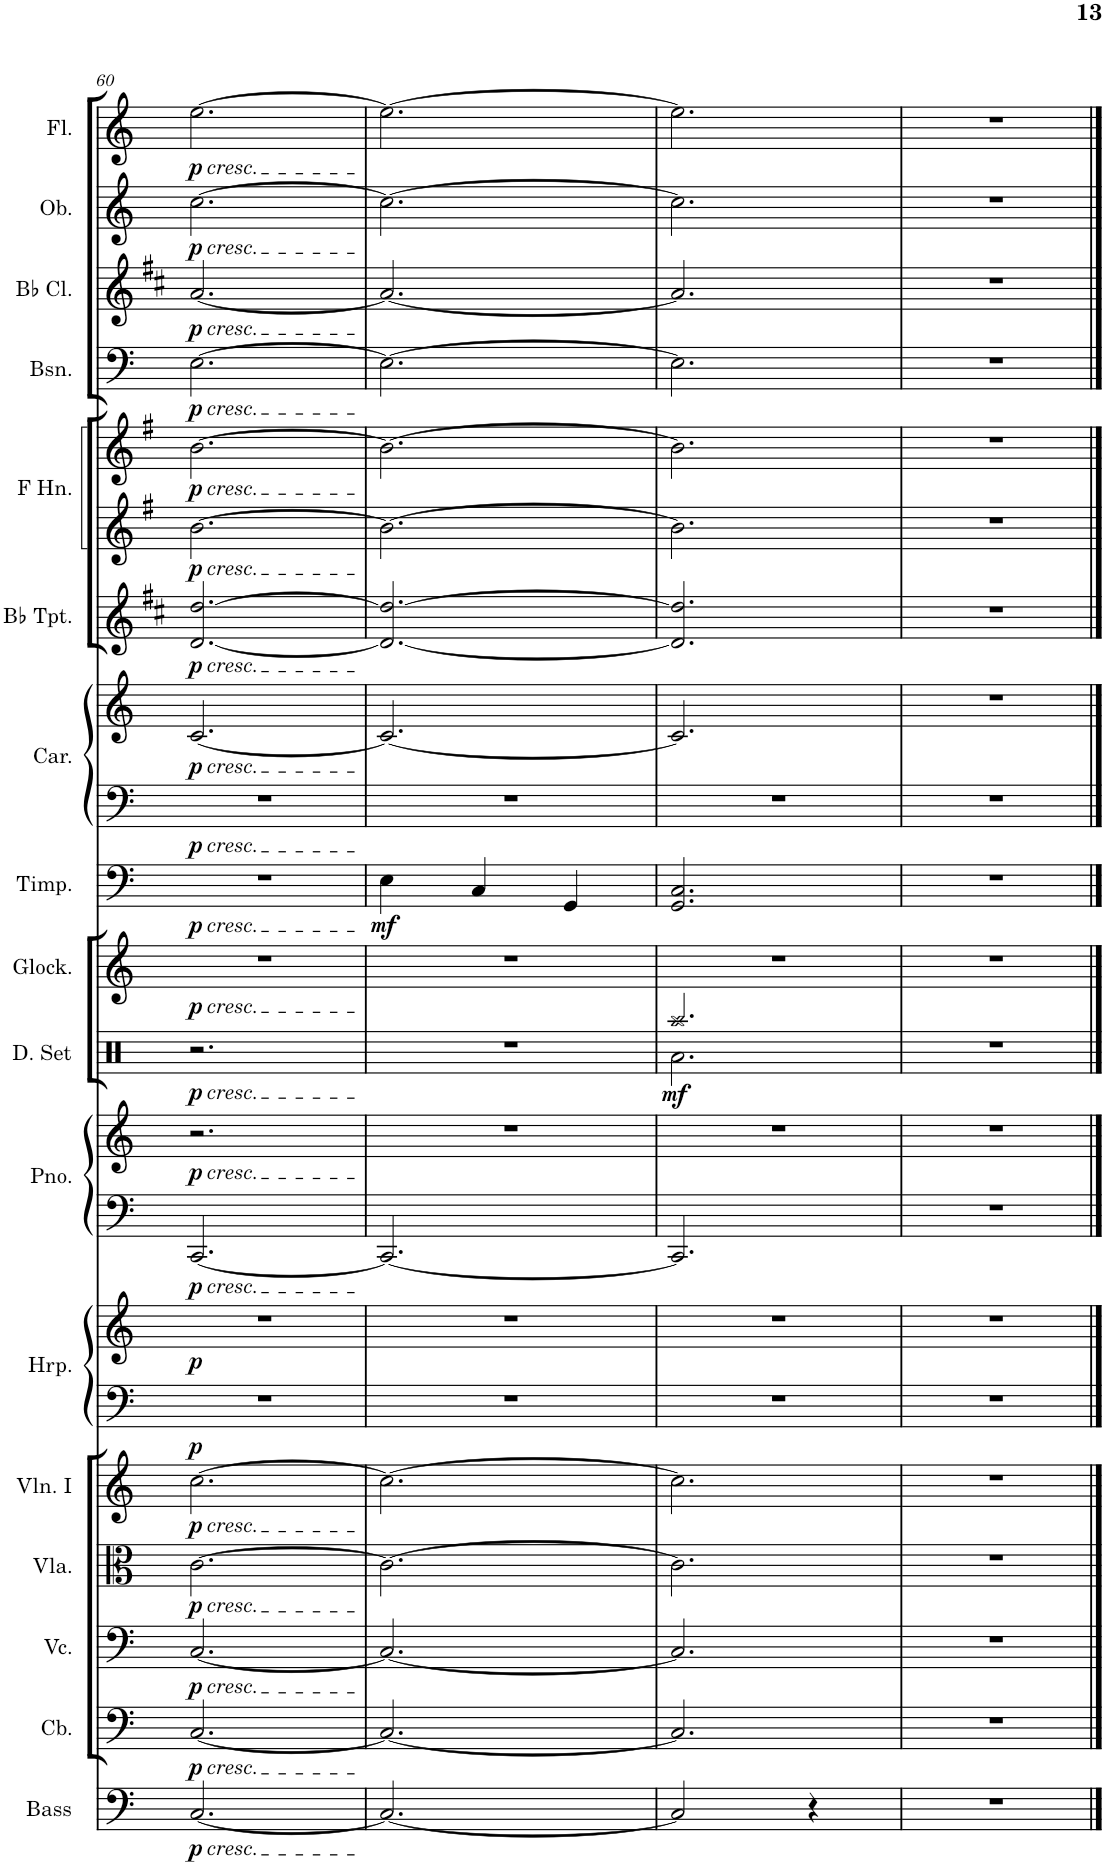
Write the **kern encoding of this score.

**kern	**dynam	**kern	**dynam	**kern	**dynam	**kern	**dynam	**kern	**dynam	**kern	**kern	**dynam	**kern	**kern	**dynam	**kern	**dynam	**kern	**dynam	**kern	**dynam	**kern	**kern	**dynam	**kern	**dynam	**kern	**kern	**dynam	**kern	**dynam	**kern	**dynam	**kern	**dynam	**kern	**dynam
*part17	*part17	*part16	*part16	*part15	*part15	*part14	*part14	*part13	*part13	*part12	*part12	*part12	*part11	*part11	*part11	*part10	*part10	*part9	*part9	*part8	*part8	*part7	*part7	*part7	*part6	*part6	*part5	*part5	*part5	*part4	*part4	*part3	*part3	*part2	*part2	*part1	*part1
*staff21	*staff21	*staff20	*staff20	*staff19	*staff19	*staff18	*staff18	*staff17	*staff17	*staff16	*staff15	*staff15/16	*staff14	*staff13	*staff13/14	*staff12	*staff12	*staff11	*staff11	*staff10	*staff10	*staff9	*staff8	*staff8/9	*staff7	*staff7	*staff6	*staff5	*staff5/6	*staff4	*staff4	*staff3	*staff3	*staff2	*staff2	*staff1	*staff1
*I"Acoustic Bass	*	*I"Contrabasses	*	*I"Violoncellos	*	*I"Violas	*	*I"Violins I	*	*I"Harp	*	*	*I"Grand Piano	*	*	*I"Drumset	*	*I"Glockenspiel	*	*I"Timpani	*	*I"Carillon	*	*	*I"Trumpets in Bb	*	*I"Horns in F	*	*	*I"Bassoons	*	*I"Clarinets in Bb	*	*I"Oboes	*	*I"Flutes	*
*I'Bass	*	*I'Cb.	*	*I'Vc.	*	*I'Vla.	*	*I'Vln. I	*	*I'Hrp.	*	*	*I'Pno.	*	*	*I'D. Set	*	*I'Glock.	*	*I'Timp.	*	*I'Car.	*	*	*	*	*	*	*	*I'Bsn.	*	*	*	*I'Ob.	*	*I'Fl.	*
!!LO:PB:g=z
*clefF4	*	*clefF4	*	*clefF4	*	*clefC3	*	*clefG2	*	*clefF4	*clefG2	*	*clefF4	*clefG2	*	*clefX	*	*clefG2	*	*clefF4	*	*clefF4	*clefG2	*	*clefG2	*	*clefG2	*clefG2	*	*clefF4	*	*clefG2	*	*clefG2	*	*clefG2	*
*Trd7c12	*	*Trd7c12	*	*	*	*	*	*	*	*	*	*	*	*	*	*	*	*Trd-14c-24	*	*	*	*	*	*	*Trd1c2	*	*Trd4c7	*Trd4c7	*	*	*	*Trd1c2	*	*	*	*	*
*k[]	*	*k[]	*	*k[]	*	*k[]	*	*k[]	*	*k[]	*k[]	*	*k[]	*k[]	*	*k[]	*	*k[]	*	*k[]	*	*k[]	*k[]	*	*k[f#c#]	*	*k[f#]	*k[f#]	*	*k[]	*	*k[f#c#]	*	*k[]	*	*k[]	*
*M3/4	*	*M3/4	*	*M3/4	*	*M3/4	*	*M3/4	*	*M3/4	*M3/4	*	*M3/4	*M3/4	*	*M3/4	*	*M3/4	*	*M3/4	*	*M3/4	*M3/4	*	*M3/4	*	*M3/4	*M3/4	*	*M3/4	*	*M3/4	*	*M3/4	*	*M3/4	*
=60	=60	=60	=60	=60	=60	=60	=60	=60	=60	=60	=60	=60	=60	=60	=60	=60	=60	=60	=60	=60	=60	=60	=60	=60	=60	=60	=60	=60	=60	=60	=60	=60	=60	=60	=60	=60	=60
!	!	!	!	!	!	!	!	!	!	!	!	!	!	!	!	!	!	!	!	!	!	!	!	!	!	!	!	!	!	!	!	!	!	!	!	!LO:TX:b:i:t=cresc.	!
!	!	!	!	!	!	!	!	!	!	!	!	!	!	!	!	!	!	!	!	!	!	!	!	!	!	!	!	!	!	!	!	!	!	!LO:TX:b:i:t=cresc.	!	!	!
!	!	!	!	!	!	!	!	!	!	!	!	!	!	!	!	!	!	!	!	!	!	!	!	!	!	!	!	!	!	!	!	!LO:TX:b:i:t=cresc.	!	!	!	!	!
!	!	!	!	!	!	!	!	!	!	!	!	!	!	!	!	!	!	!	!	!	!	!	!	!	!	!	!	!	!	!LO:TX:b:i:t=cresc.	!	!	!	!	!	!	!
!	!	!	!	!	!	!	!	!	!	!	!	!	!	!	!	!	!	!	!	!	!	!	!	!	!	!	!	!LO:TX:b:i:t=cresc.	!	!	!	!	!	!	!	!	!
!	!	!	!	!	!	!	!	!	!	!	!	!	!	!	!	!	!	!	!	!	!	!	!	!	!	!	!LO:TX:b:i:t=cresc.	!	!	!	!	!	!	!	!	!	!
!	!	!	!	!	!	!	!	!	!	!	!	!	!	!	!	!	!	!	!	!	!	!	!	!	!LO:TX:b:i:t=cresc.	!	!	!	!	!	!	!	!	!	!	!	!
!	!	!	!	!	!	!	!	!	!	!	!	!	!	!	!	!	!	!	!	!	!	!	!LO:TX:b:i:t=cresc.	!	!	!	!	!	!	!	!	!	!	!	!	!	!
!	!	!	!	!	!	!	!	!	!	!	!	!	!	!	!	!	!	!	!	!	!	!LO:TX:b:i:t=cresc.	!	!	!	!	!	!	!	!	!	!	!	!	!	!	!
!	!	!	!	!	!	!	!	!	!	!	!	!	!	!	!	!	!	!	!	!LO:TX:b:i:t=cresc.	!	!	!	!	!	!	!	!	!	!	!	!	!	!	!	!	!
!	!	!	!	!	!	!	!	!	!	!	!	!	!	!	!	!	!	!LO:TX:b:i:t=cresc.	!	!	!	!	!	!	!	!	!	!	!	!	!	!	!	!	!	!	!
!	!	!	!	!	!	!	!	!	!	!	!	!	!	!	!	!LO:TX:b:i:t=cresc.	!	!	!	!	!	!	!	!	!	!	!	!	!	!	!	!	!	!	!	!	!
!	!	!	!	!	!	!	!	!	!	!	!	!	!	!LO:TX:b:i:t=cresc.	!	!	!	!	!	!	!	!	!	!	!	!	!	!	!	!	!	!	!	!	!	!	!
!	!	!	!	!	!	!	!	!	!	!	!	!	!LO:TX:b:i:t=cresc.	!	!	!	!	!	!	!	!	!	!	!	!	!	!	!	!	!	!	!	!	!	!	!	!
!	!	!	!	!	!	!	!	!LO:TX:b:i:t=cresc.	!	!	!	!	!	!	!	!	!	!	!	!	!	!	!	!	!	!	!	!	!	!	!	!	!	!	!	!	!
!	!	!	!	!	!	!LO:TX:b:i:t=cresc.	!	!	!	!	!	!	!	!	!	!	!	!	!	!	!	!	!	!	!	!	!	!	!	!	!	!	!	!	!	!	!
!	!	!	!	!LO:TX:b:i:t=cresc.	!	!	!	!	!	!	!	!	!	!	!	!	!	!	!	!	!	!	!	!	!	!	!	!	!	!	!	!	!	!	!	!	!
!	!	!LO:TX:b:i:t=cresc.	!	!	!	!	!	!	!	!	!	!	!	!	!	!	!	!	!	!	!	!	!	!	!	!	!	!	!	!	!	!	!	!	!	!	!
!LO:TX:b:i:t=cresc.	!	!	!	!	!	!	!	!	!	!	!	!	!	!	!	!	!	!	!	!	!	!	!	!	!	!	!	!	!	!	!	!	!	!	!	!	!
!	!LO:DY:b	!	!LO:DY:b	!	!LO:DY:b	!	!LO:DY:b	!	!LO:DY:b	!	!	!LO:DY:b=2	!	!	!	!	!	!	!	!	!	!	!	!	!	!	!	!	!	!	!	!	!	!	!	!	!
!	!	!	!	!	!	!	!	!	!	!	!	!LO:DY:n=1:b	!	!	!LO:DY:b=2	!	!	!	!	!	!	!	!	!	!	!	!	!	!	!	!	!	!	!	!	!	!
!	!	!	!	!	!	!	!	!	!	!	!	!	!	!	!LO:DY:n=1:b	!	!LO:DY:b	!	!LO:DY:b	!	!LO:DY:b	!	!	!LO:DY:b=2	!	!	!	!	!	!	!	!	!	!	!	!	!
!	!	!	!	!	!	!	!	!	!	!	!	!	!	!	!	!	!	!	!	!	!	!	!	!LO:DY:n=1:b	!	!LO:DY:b	!	!	!LO:DY:b=2	!	!	!	!	!	!	!	!
!	!	!	!	!	!	!	!	!	!	!	!	!	!	!	!	!	!	!	!	!	!	!	!	!	!	!	!	!	!LO:DY:n=1:b	!	!LO:DY:b	!	!LO:DY:b	!	!LO:DY:b	!	!LO:DY:b
[2.C/	p	[2.C/	p	[2.C/	p	[2.c\	p	[2.cc\	p	2.r	2.r	p p	[2.CC/	2.r	p p	2.r	p	2.r	p	2.r	p	2.r	[2.c/	p p	[2.d/ [2.dd/	p	[2.b\	[2.b\	p p	[2.E\	p	[2.a/	p	[2.cc\	p	[2.ee\	p
=61	=61	=61	=61	=61	=61	=61	=61	=61	=61	=61	=61	=61	=61	=61	=61	=61	=61	=61	=61	=61	=61	=61	=61	=61	=61	=61	=61	=61	=61	=61	=61	=61	=61	=61	=61	=61	=61
!	!	!	!	!	!	!	!	!	!	!	!	!	!	!	!	!	!	!	!	!	!LO:DY:b	!	!	!	!	!	!	!	!	!	!	!	!	!	!	!	!
2.C/_	.	2.C/_	.	2.C/_	.	2.c\_	.	2.cc\_	.	2.r	2.r	.	2.CC/_	2.r	.	2.r	.	2.r	.	4E\	mf	2.r	2.c/_	.	2.d/_ 2.dd/_	.	2.b\_	2.b\_	.	2.E\_	.	2.a/_	.	2.cc\_	.	2.ee\_	.
.	.	.	.	.	.	.	.	.	.	.	.	.	.	.	.	.	.	.	.	4C/	.	.	.	.	.	.	.	.	.	.	.	.	.	.	.	.	.
.	.	.	.	.	.	.	.	.	.	.	.	.	.	.	.	.	.	.	.	4GG/	.	.	.	.	.	.	.	.	.	.	.	.	.	.	.	.	.
=62	=62	=62	=62	=62	=62	=62	=62	=62	=62	=62	=62	=62	=62	=62	=62	=62	=62	=62	=62	=62	=62	=62	=62	=62	=62	=62	=62	=62	=62	=62	=62	=62	=62	=62	=62	=62	=62
*	*	*	*	*	*	*	*	*	*	*	*	*	*	*	*	*^	*	*	*	*	*	*	*	*	*	*	*	*	*	*	*	*	*	*	*	*	*
!	!	!	!	!	!	!	!	!	!	!	!	!	!	!	!	!	!	!LO:DY:b	!	!	!	!	!	!	!	!	!	!	!	!	!	!	!	!	!	!	!	!
2C/]	.	2.C/]	.	2.C/]	.	2.c\]	.	2.cc\]	.	2.r	2.r	.	2.CC/]	2.r	.	2.Raa/	2.Ra\	mf	2.r	.	2.GG/ 2.C/	.	2.r	2.c/]	.	2.d/] 2.dd/]	.	2.b\]	2.b\]	.	2.E\]	.	2.a/]	.	2.cc\]	.	2.ee\]	.
4r	.	.	.	.	.	.	.	.	.	.	.	.	.	.	.	.	.	.	.	.	.	.	.	.	.	.	.	.	.	.	.	.	.	.	.	.	.	.
*	*	*	*	*	*	*	*	*	*	*	*	*	*	*	*	*v	*v	*	*	*	*	*	*	*	*	*	*	*	*	*	*	*	*	*	*	*	*	*
=63	=63	=63	=63	=63	=63	=63	=63	=63	=63	=63	=63	=63	=63	=63	=63	=63	=63	=63	=63	=63	=63	=63	=63	=63	=63	=63	=63	=63	=63	=63	=63	=63	=63	=63	=63	=63	=63
2.r	.	2.r	.	2.r	.	2.r	.	2.r	.	2.r	2.r	.	2.r	2.r	.	2.r	.	2.r	.	2.r	.	2.r	2.r	.	2.r	.	2.r	2.r	.	2.r	.	2.r	.	2.r	.	2.r	.
==	==	==	==	==	==	==	==	==	==	==	==	==	==	==	==	==	==	==	==	==	==	==	==	==	==	==	==	==	==	==	==	==	==	==	==	==	==
*-	*-	*-	*-	*-	*-	*-	*-	*-	*-	*-	*-	*-	*-	*-	*-	*-	*-	*-	*-	*-	*-	*-	*-	*-	*-	*-	*-	*-	*-	*-	*-	*-	*-	*-	*-	*-	*-
